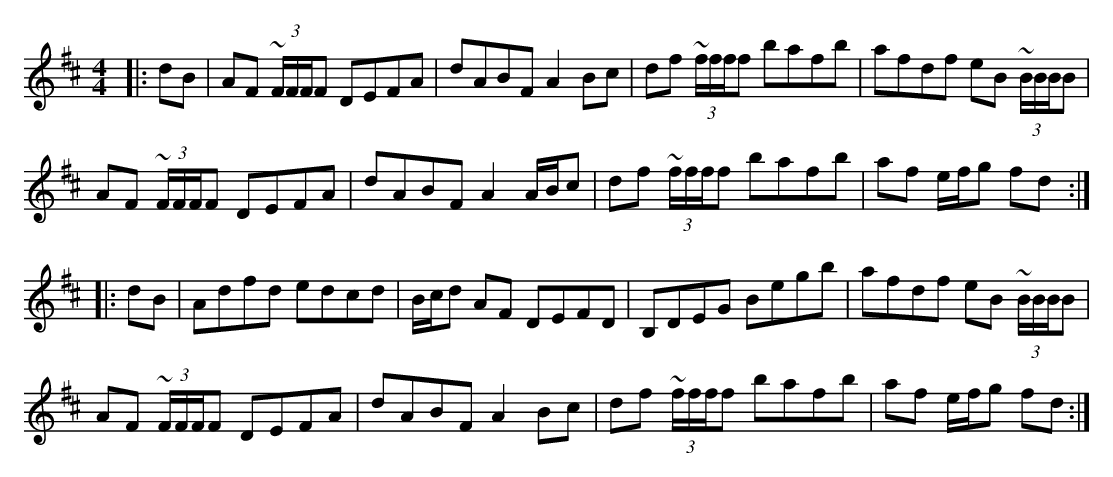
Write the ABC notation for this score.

X:1
M:4/4
K:D
|:dB|AF ~(3F/F/F/F DEFA|dABF A2 Bc|df ~(3f/f/f/f bafb|afdf eB ~(3B/B/B/B|
AF ~(3F/F/F/F DEFA|dABF A2 A/B/c|df ~(3f/f/f/f bafb|af e/f/g fd:|
|:dB|Adfd edcd|B/c/d AF DEFD|B,DEG Begb|afdf eB ~(3B/B/B/B|
AF ~(3F/F/F/F DEFA|dABF A2 Bc|df ~(3f/f/f/f bafb|af e/f/g fd:|
